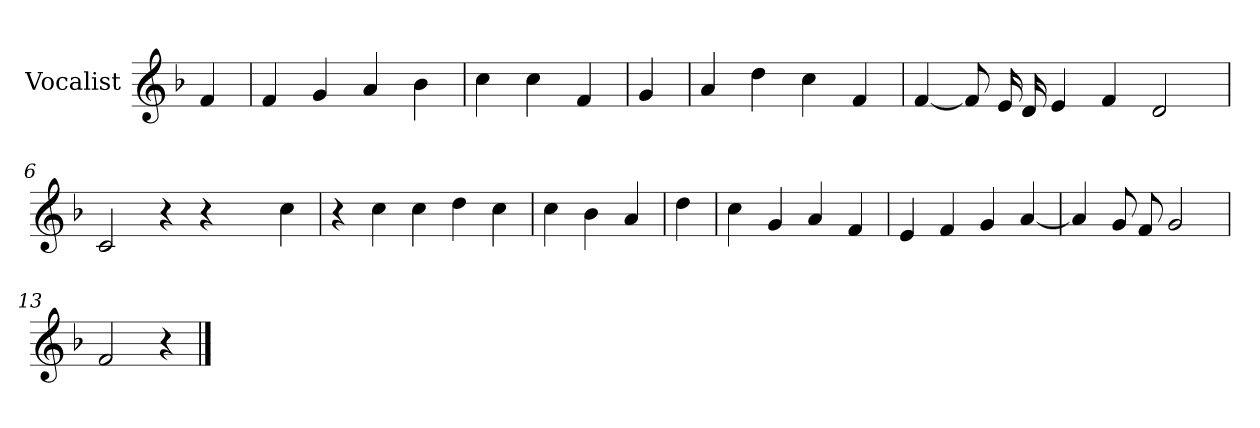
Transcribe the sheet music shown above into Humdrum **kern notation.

**kern
*part1
*staff1
*I"Vocalist
*k[b-]
*F:
=
4f
=1
4f
4g
4a
4b-
=2
4cc
4cc
4f
=3
4g
=4
4a
4dd
4cc
4f
=5
[4f
8f]
16e
16d
4e
4f
2d
=6
2c
4r
4r
4ryy
4cc
=7
4r
4cc
4cc
4dd
4cc
=8
4cc
4b-
4a
=9
4dd
=10
4cc
4g
4a
4f
=11
4e
4f
4g
[4a
=12
4a]
8g
8f
2g
=13
2f
4r
==
*-
